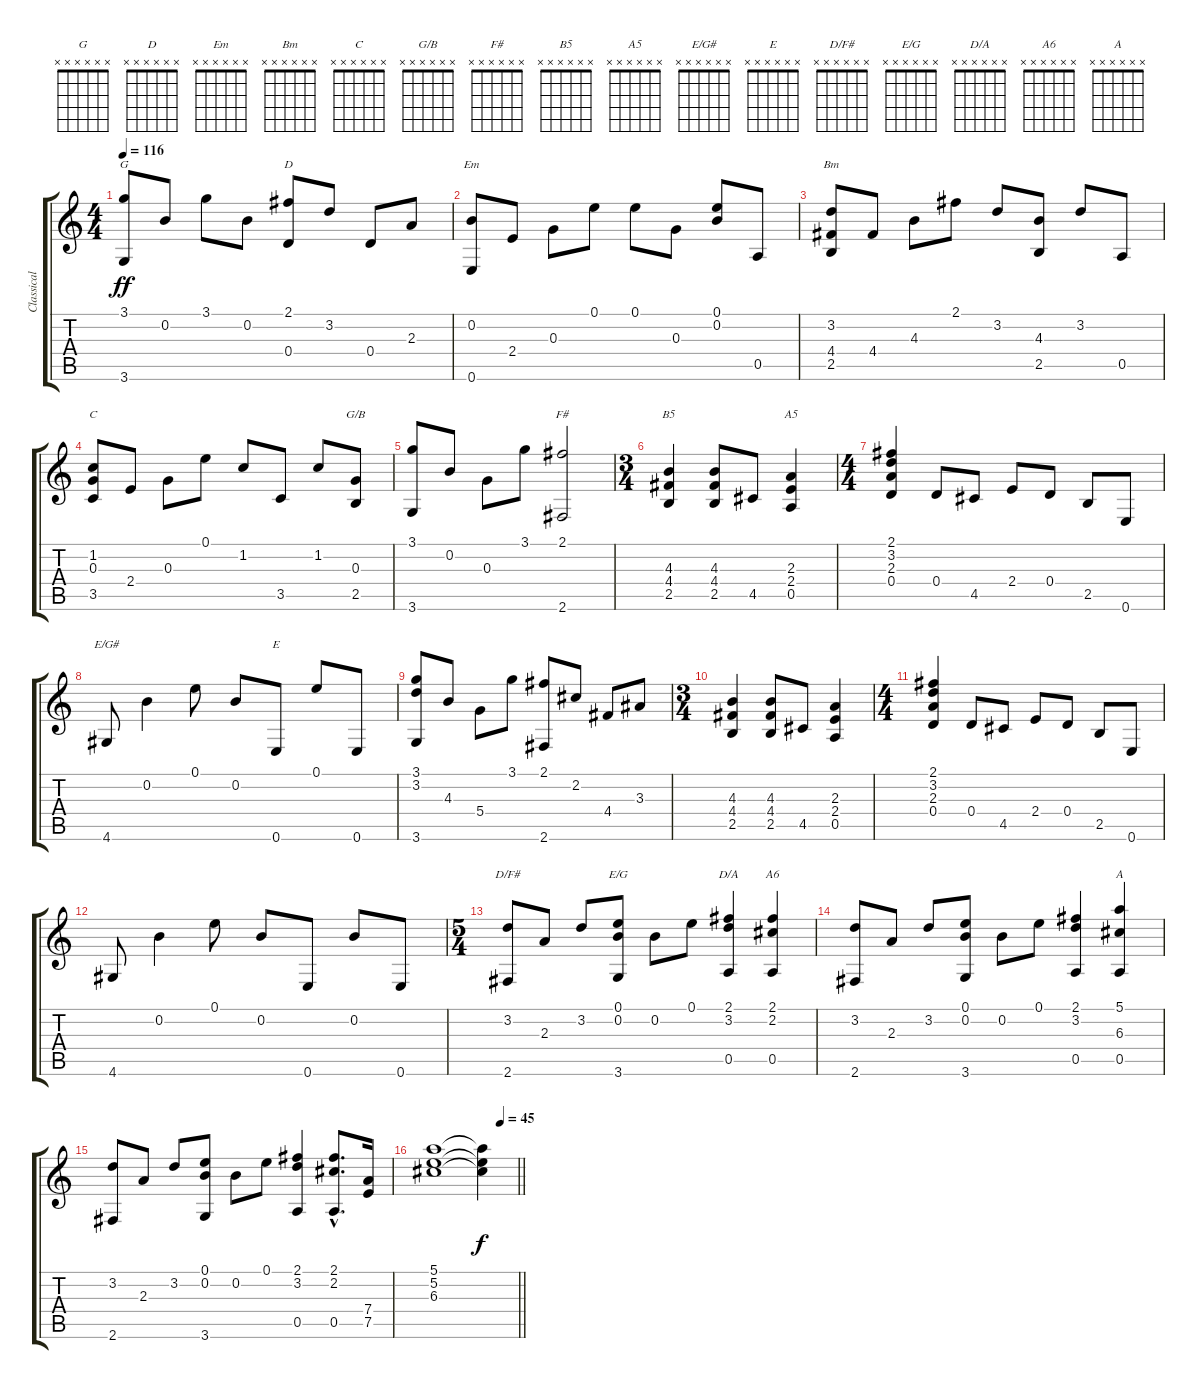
\track ("Classical Gtr." "Classical ") {instrument acousticguitarnylon}
\staff {score tabs}
\tuning (E4 B3 G3 D3 A2 E2) {hide}
\chord ("G" x x x x x x) {firstfret 0}
\chord ("D" x x x x x x) {firstfret 0}
\chord ("Em" x x x x x x) {firstfret 0}
\chord ("Bm" x x x x x x) {firstfret 0}
\chord ("C" x x x x x x) {firstfret 0}
\chord ("G/B" x x x x x x) {firstfret 0}
\chord ("F#" x x x x x x) {firstfret 0}
\chord ("B5" x x x x x x) {firstfret 0}
\chord ("A5" x x x x x x) {firstfret 0}
\chord ("E/G#" x x x x x x) {firstfret 0}
\chord ("E" x x x x x x) {firstfret 0}
\chord ("D/F#" x x x x x x) {firstfret 0}
\chord ("E/G" x x x x x x) {firstfret 0}
\chord ("D/A" x x x x x x) {firstfret 0}
\chord ("A6" x x x x x x) {firstfret 0}
\chord ("A" x x x x x x) {firstfret 0}
\ts (4 4)
\tempo 116
\clef g2
\ks c
(3.1 3.6).8{ch "G" dy ff} 0.2.8 3.1.8 0.2.8 (2.1 0.4).8{ch "D"} 3.2.8 0.4.8 2.3.8 |
(0.2 0.6).8{ch "Em"} 2.4.8 0.3.8 0.1.8 0.1.8 0.3.8 (0.1 0.2).8 0.5.8 |
(3.2 4.4 2.5).8{ch "Bm"} 4.4.8 4.3.8 2.1.8 3.2.8 (4.3 2.5).8 3.2.8 0.5.8 |
(1.2 0.3 3.5).8{ch "C"} 2.4.8 0.3.8 0.1.8 1.2.8 3.5.8 1.2.8 (0.3 2.5).8{ch "G/B"} |
(3.1 3.6).8 0.2.8 0.3.8 3.1.8 (2.1 2.6).2{ch "F#"} |
\ts (3 4)
(4.3 4.4 2.5).4{ch "B5"} (4.3 4.4 2.5).8 4.5.8 (2.3 2.4 0.5).4{ch "A5"} |
\ts (4 4)
(2.1 3.2 2.3 0.4).4 0.4.8 4.5.8 2.4.8 0.4.8 2.5.8 0.6.8 |
4.6.8{ch "E/G#"} 0.2.4 0.1.8 0.2.8 0.6.8{ch "E"} 0.1.8 0.6.8 |
(3.1 3.2 3.6).8 4.3.8 5.4.8 3.1.8 (2.1 2.6).8 2.2.8 4.4.8 3.3.8 |
\ts (3 4)
(4.3 4.4 2.5).4 (4.3 4.4 2.5).8 4.5.8 (2.3 2.4 0.5).4 |
\ts (4 4)
(2.1 3.2 2.3 0.4).4 0.4.8 4.5.8 2.4.8 0.4.8 2.5.8 0.6.8 |
4.6.8 0.2.4 0.1.8 0.2.8 0.6.8 0.2.8 0.6.8 |
\ts (5 4)
(3.2 2.6).8{ch "D/F#"} 2.3.8 3.2.8 (0.1 0.2 3.6).8{ch "E/G"} 0.2.8 0.1.8 (2.1 3.2 0.5).4{ch "D/A"} (2.1 2.2 0.5).4{ch "A6"} |
(3.2 2.6).8 2.3.8 3.2.8 (0.1 0.2 3.6).8 0.2.8 0.1.8 (2.1 3.2 0.5).4 (5.1 6.3 0.5).4{ch "A"} |
(3.2 2.6).8 2.3.8 3.2.8 (0.1 0.2 3.6).8 0.2.8 0.1.8 (2.1 3.2 0.5).4 (2.1{hac} 2.2{hac} 0.5{hac}).8{d} (7.4 7.5).16 |
\tempo (45 0.8)
\barLineRight lightlight
(5.1 5.2 6.3).1 (5.1{t} 5.2{t} 6.3{t}).4{dy f}
